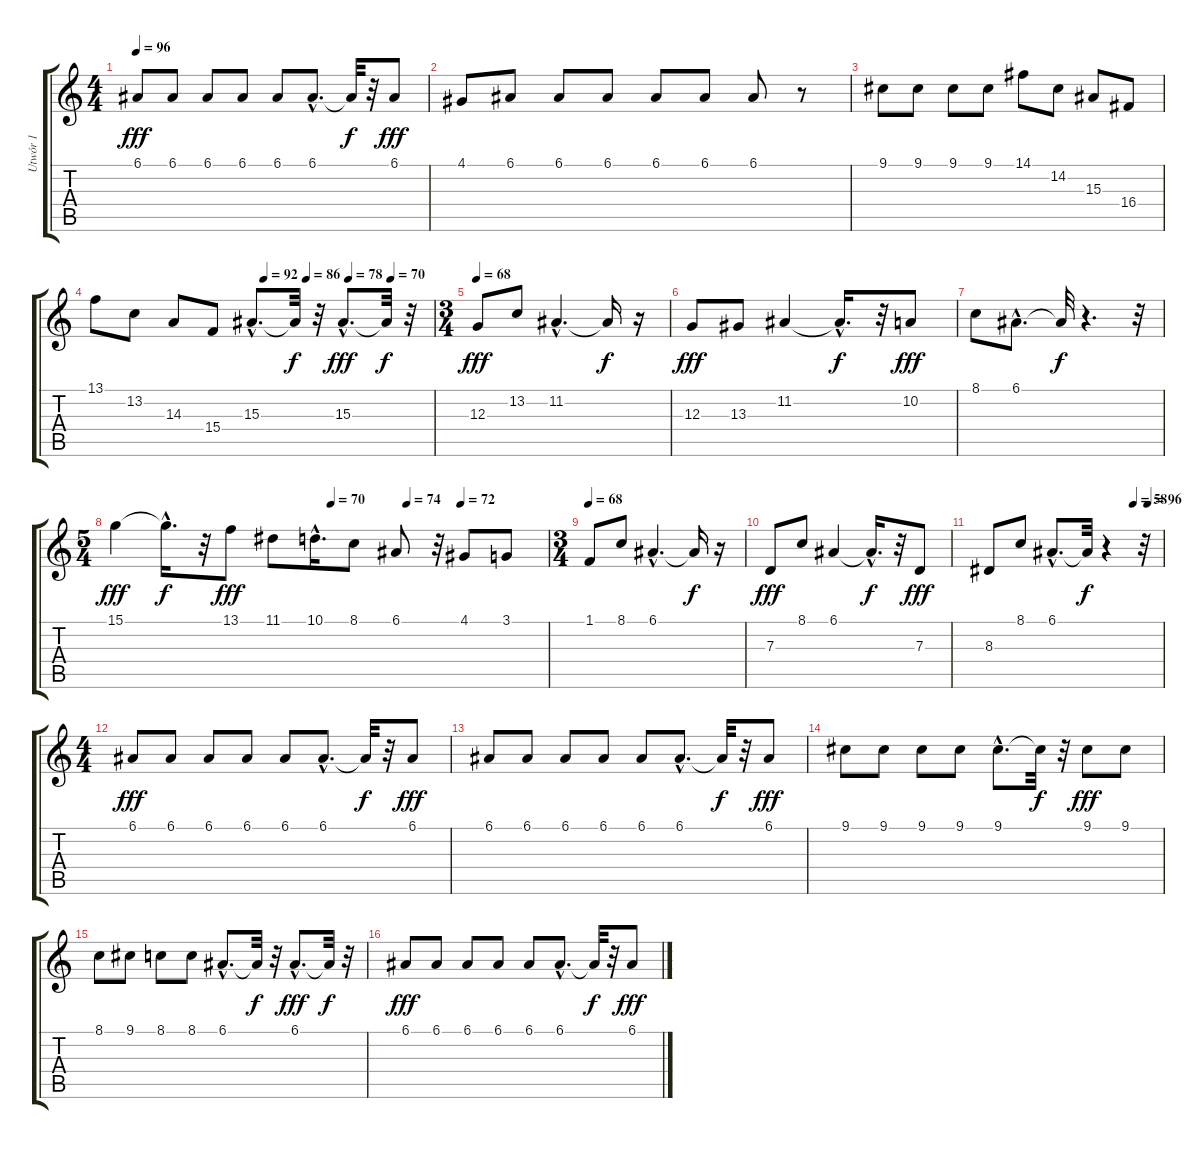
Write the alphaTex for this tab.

\track ("Utwór 1" "Utwór 1") {instrument acousticgrandpiano}
\staff {score tabs}
\tuning (E4 B3 G3 D3 A2 E2) {hide}
\ts (4 4)
\tempo 96
\clef g2
\ks c
6.1.8{dy fff} 6.1.8 6.1.8 6.1.8 6.1.8 6.1{hac}.8{d} 6.1{t}.32{dy f} r.32 6.1.8{dy fff} |
4.1.8 6.1.8 6.1.8 6.1.8 6.1.8 6.1.8 6.1.8 r.8 |
9.1.8 9.1.8 9.1.8 9.1.8 14.1.8 14.2.8 15.3.8 16.4.8 |
\tempo (92 0.5)
\tempo (86 0.625)
\tempo (78 0.75)
\tempo (70 0.875)
13.1.8 13.2.8 14.3.8 15.4.8 15.3{hac}.8{d} 15.3{t}.32{dy f} r.32 15.3{hac}.8{d dy fff} 15.3{t}.32{dy f} r.32 |
\ts (3 4)
\tempo 68
12.3.8{dy fff} 13.2.8 11.2{hac}.4{d} 11.2{t}.16{dy f} r.16 |
12.3.8{dy fff} 13.3.8 11.2.4 11.2{hac t}.16{d dy f} r.32 10.2.8{dy fff} |
8.1.8 6.1{hac}.8{d} 6.1{t}.32{dy f} r.4{d} r.32 |
\ts (5 4)
\tempo (70 0.5)
\tempo (74 0.675)
\tempo (72 0.8)
15.1.4{dy fff} 15.1{hac t}.16{d dy f} r.32 13.1.8{dy fff} 11.1.8 10.1{hac}.16{d} 8.1.8 6.1.8 r.32 4.1.8 3.1.8 |
\ts (3 4)
\tempo 68
1.1.8 8.1.8 6.1{hac}.4{d} 6.1{t}.16{dy f} r.16 |
7.3.8{dy fff} 8.1.8 6.1.4 6.1{hac t}.16{d dy f} r.32 7.3.8{dy fff} |
\tempo (58 0.8333333333333334)
\tempo (96 0.9166666666666666)
8.3.8 8.1.8 6.1{hac}.8{d} 6.1{t}.32{dy f} r.4 r.32 |
\ts (4 4)
6.1.8{dy fff} 6.1.8 6.1.8 6.1.8 6.1.8 6.1{hac}.8{d} 6.1{t}.32{dy f} r.32 6.1.8{dy fff} |
6.1.8 6.1.8 6.1.8 6.1.8 6.1.8 6.1{hac}.8{d} 6.1{t}.32{dy f} r.32 6.1.8{dy fff} |
9.1.8 9.1.8 9.1.8 9.1.8 9.1{hac}.8{d} 9.1{t}.32{dy f} r.32 9.1.8{dy fff} 9.1.8 |
8.1.8 9.1.8 8.1.8 8.1.8 6.1{hac}.8{d} 6.1{t}.32{dy f} r.32 6.1{hac}.8{d dy fff} 6.1{t}.32{dy f} r.32 |
6.1.8{dy fff} 6.1.8 6.1.8 6.1.8 6.1.8 6.1{hac}.8{d} 6.1{t}.32{dy f} r.32 6.1.8{dy fff}
